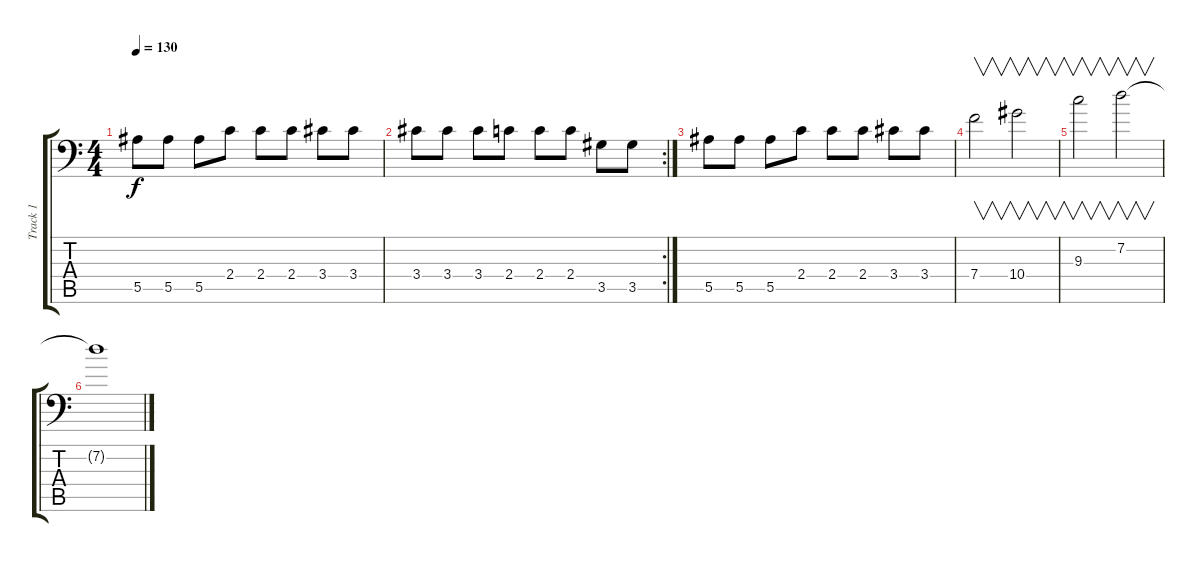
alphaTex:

\track ("Track 1" "Track 1") {instrument overdrivenguitar}
\staff {score tabs}
\tuning (C4 G3 Eb3 Bb2 F2 Bb1) {hide}
\ts (4 4)
\tempo 130
\clef f4
\ks c
5.5.8{dy f} 5.5.8 5.5.8 2.4.8 2.4.8 2.4.8 3.4.8 3.4.8 |
\rc 2
3.4.8 3.4.8 3.4.8 2.4.8 2.4.8 2.4.8 3.5.8 3.5.8 |
5.5.8 5.5.8 5.5.8 2.4.8 2.4.8 2.4.8 3.4.8 3.4.8 |
7.4.2{v} 10.4.2{v} |
9.3.2{v} 7.2.2{v} |
7.2{t}.1
